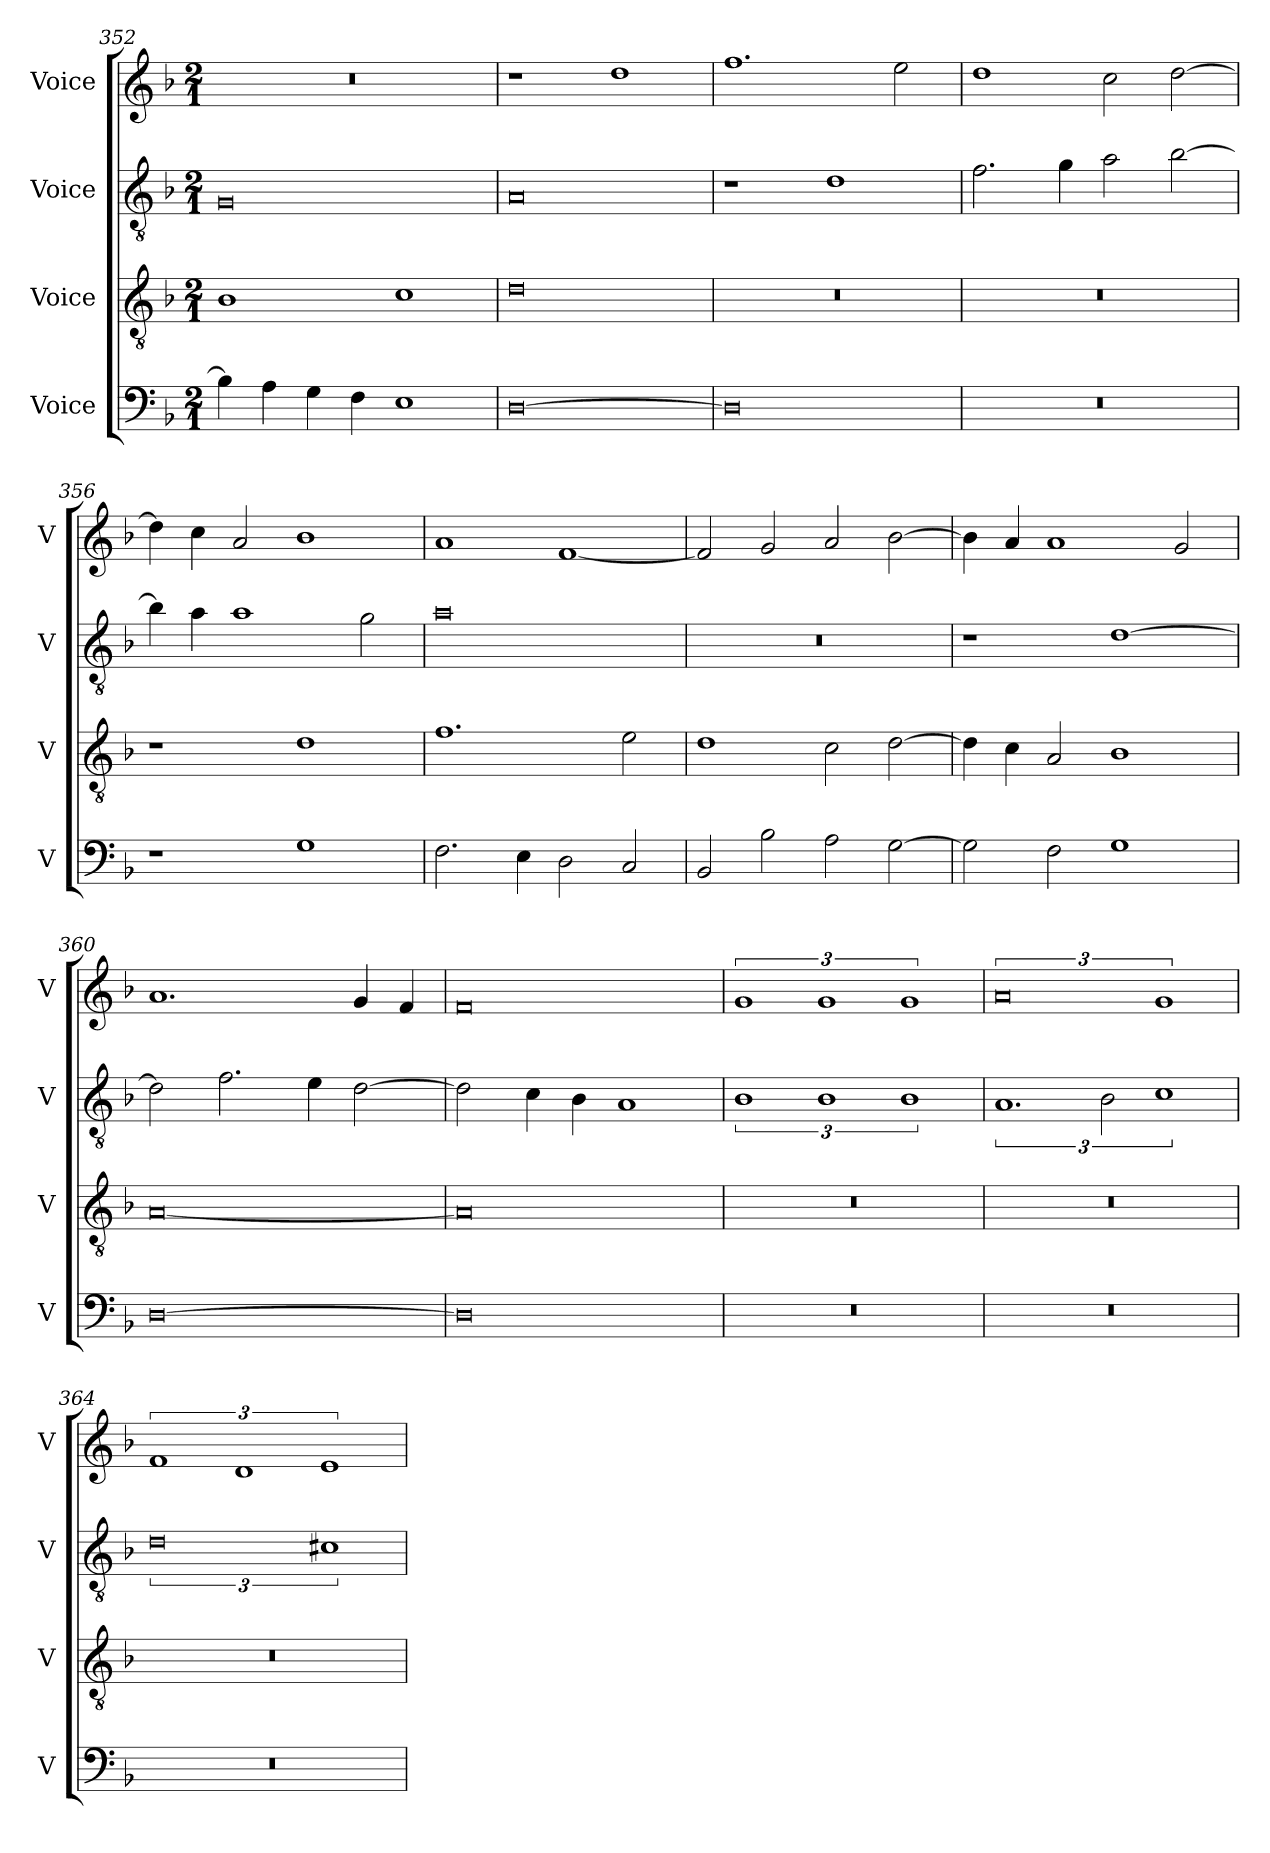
**kern	**kern	**kern	**kern
*part4	*part3	*part2	*part1
*staff4	*staff3	*staff2	*staff1
*I"Voice	*I"Voice	*I"Voice	*I"Voice
*I'V	*I'V	*I'V	*I'V
*clefF4	*clefGv2	*clefGv2	*clefG2
*k[b-]	*k[b-]	*k[b-]	*k[b-]
*M2/1	*M2/1	*M2/1	*M2/1
=352	=352	=352	=352
4B-\]	1B-	0G	0r
4A\	.	.	.
4G\	.	.	.
4F\	.	.	.
1E	1c	.	.
=353	=353	=353	=353
[0D	0d	0A	1r
.	.	.	1dd
!!LO:LB:g=z
=354	=354	=354	=354
0D]	0r	1r	1.ff
.	.	1d	.
.	.	.	2ee\
=355	=355	=355	=355
0r	0r	2.f\	1dd
.	.	4g\	.
.	.	2a\	2cc\
.	.	[2b-\	[2dd\
=356	=356	=356	=356
1r	1r	4b-\]	4dd\]
.	.	4a\	4cc\
.	.	1a	2a/
1G	1d	.	1b-
.	.	2g\	.
=357	=357	=357	=357
2.F\	1.f	0a	1a
4E\	.	.	.
2D\	.	.	[1f
2C/	2e\	.	.
=358	=358	=358	=358
2BB-/	1d	0r	2f/]
2B-\	.	.	2g/
2A\	2c\	.	2a/
[2G\	[2d\	.	[2b-\
=359	=359	=359	=359
2G\]	4d\]	1r	4b-\]
.	4c\	.	4a/
2F\	2A/	.	1a
1G	1B-	[1d	.
.	.	.	2g/
=360	=360	=360	=360
[0D	[0A	2d\]	1.a
.	.	2.f\	.
.	.	4e\	.
.	.	[2d\	4g/
.	.	.	4f/
!!LO:PB:g=z
=361	=361	=361	=361
0D]	0A]	2d\]	0f
.	.	4c\	.
.	.	4B-\	.
.	.	1A	.
=362	=362	=362	=362
0r	0r	3%2B-	3%2g
.	.	3%2B-	3%2g
.	.	3%2B-	3%2g
=363	=363	=363	=363
0r	0r	3%2.A	3%4a
.	.	3B-\	.
.	.	3%2c	3%2g
=364	=364	=364	=364
0r	0r	3%4d	3%2f
.	.	.	3%2d
.	.	3%2c#X	3%2e
=	=	=	=
*-	*-	*-	*-
